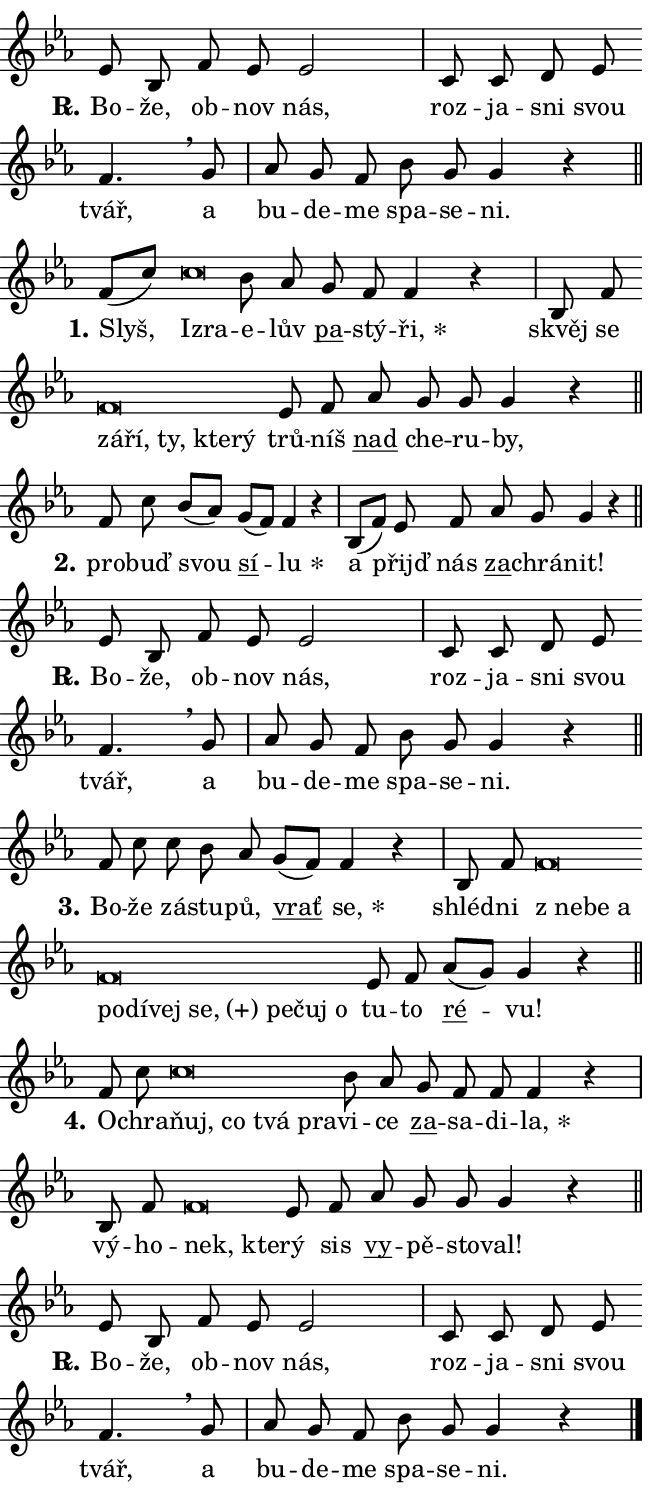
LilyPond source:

\version "2.24.0"
\header { tagline = "" }
\paper {
  indent = 0\cm
  top-margin = 0\cm
  right-margin = 0.13\cm % to fit lyric hyphens
  bottom-margin = 0\cm
  left-margin = 0\cm
  paper-width = 11\cm
  page-breaking = #ly:one-page-breaking
  system-system-spacing.basic-distance = #11
  score-system-spacing.basic-distance = #11
  ragged-last = ##f
}


%% Author: Thomas Morley
%% https://lists.gnu.org/archive/html/lilypond-user/2020-05/msg00002.html
#(define (line-position grob)
"Returns position of @var[grob} in current system:
   @code{'start}, if at first time-step
   @code{'end}, if at last time-step
   @code{'middle} otherwise
"
  (let* ((col (ly:item-get-column grob))
         (ln (ly:grob-object col 'left-neighbor))
         (rn (ly:grob-object col 'right-neighbor))
         (col-to-check-left (if (ly:grob? ln) ln col))
         (col-to-check-right (if (ly:grob? rn) rn col))
         (break-dir-left
           (and
             (ly:grob-property col-to-check-left 'non-musical #f)
             (ly:item-break-dir col-to-check-left)))
         (break-dir-right
           (and
             (ly:grob-property col-to-check-right 'non-musical #f)
             (ly:item-break-dir col-to-check-right))))
        (cond ((eqv? 1 break-dir-left) 'start)
              ((eqv? -1 break-dir-right) 'end)
              (else 'middle))))

#(define (tranparent-at-line-position vctor)
  (lambda (grob)
  "Relying on @code{line-position} select the relevant enry from @var{vctor}.
Used to determine transparency,"
    (case (line-position grob)
      ((end) (not (vector-ref vctor 0)))
      ((middle) (not (vector-ref vctor 1)))
      ((start) (not (vector-ref vctor 2))))))

noteHeadBreakVisibility =
#(define-music-function (break-visibility)(vector?)
"Makes @code{NoteHead}s transparent relying on @var{break-visibility}"
#{
  \override NoteHead.transparent =
    #(tranparent-at-line-position break-visibility)
#})

#(define delete-ledgers-for-transparent-note-heads
  (lambda (grob)
    "Reads whether a @code{NoteHead} is transparent.
If so this @code{NoteHead} is removed from @code{'note-heads} from
@var{grob}, which is supposed to be @code{LedgerLineSpanner}.
As a result ledgers are not printed for this @code{NoteHead}"
    (let* ((nhds-array (ly:grob-object grob 'note-heads))
           (nhds-list
             (if (ly:grob-array? nhds-array)
                 (ly:grob-array->list nhds-array)
                 '()))
           ;; Relies on the transparent-property being done before
           ;; Staff.LedgerLineSpanner.after-line-breaking is executed.
           ;; This is fragile ...
           (to-keep
             (remove
               (lambda (nhd)
                 (ly:grob-property nhd 'transparent #f))
               nhds-list)))
      ;; TODO find a better method to iterate over grob-arrays, similiar
      ;; to filter/remove etc for lists
      ;; For now rebuilt from scratch
      (set! (ly:grob-object grob 'note-heads)  '())
      (for-each
        (lambda (nhd)
          (ly:pointer-group-interface::add-grob grob 'note-heads nhd))
        to-keep))))

squashNotes = {
  \override NoteHead.X-extent = #'(-0.2 . 0.2)
  \override NoteHead.Y-extent = #'(-0.75 . 0)
  \override NoteHead.stencil =
    #(lambda (grob)
       (let ((pos (ly:grob-property grob 'staff-position)))
         (begin
           (if (< pos -7) (display "ERROR: Lower brevis then expected\n") (display ""))
           (if (<= pos -6) ly:text-interface::print ly:note-head::print))))
}
unSquashNotes = {
  \revert NoteHead.X-extent
  \revert NoteHead.Y-extent
  \revert NoteHead.stencil
}

hideNotes = \noteHeadBreakVisibility #begin-of-line-visible
unHideNotes = \noteHeadBreakVisibility #all-visible

% work-around for resetting accidentals
% https://lilypond.org/doc/v2.23/Documentation/notation/displaying-rhythms#unmetered-music
cadenzaMeasure = {
  \cadenzaOff
  \partial 1024 s1024
  \cadenzaOn
}

#(define-markup-command (accent layout props text) (markup?)
  "Underline accented syllable"
  (interpret-markup layout props
    #{\markup \override #'(offset . 4.3) \underline { #text }#}))

responsum = \markup \concat {
  "R" \hspace #-1.05 \path #0.1 #'((moveto 0 0.07) (lineto 0.9 0.8)) \hspace #0.05 "."
}

spaceSize = #0.6828661417322834 % exact space size for TeX Gyre Schola

\layout {
  \context {
    \Staff
    \remove "Time_signature_engraver"
    \override LedgerLineSpanner.after-line-breaking = #delete-ledgers-for-transparent-note-heads
  }
  \context {
    \Lyrics {
      \override LyricSpace.minimum-distance = \spaceSize
      \override LyricText.font-name = #"TeX Gyre Schola"
      \override LyricText.font-size = 1
      \override StanzaNumber.font-name = #"TeX Gyre Schola Bold"
      \override StanzaNumber.font-size = 1
    }
  }
  \context {
    \Score 
    \override NoteHead.text =
      #(lambda (grob) 
        (let ((pos (ly:grob-property grob 'staff-position)))
          #{\markup {
            \combine
              \halign #-0.55 \raise #(if (= pos -6) 0 0.5) \override #'(thickness . 2) \draw-line #'(3.2 . 0)
              \musicglyph "noteheads.sM1"
          }#}))
  }
}

% magnetic-lyrics.ily
%
%   written by
%     Jean Abou Samra <jean@abou-samra.fr>
%     Werner Lemberg <wl@gnu.org>
%
%   adapted by
%     Jiri Hon <jiri.hon@gmail.com>
%
% Version 2022-Apr-15

% https://www.mail-archive.com/lilypond-user@gnu.org/msg149350.html

#(define (Left_hyphen_pointer_engraver context)
   "Collect syllable-hyphen-syllable occurrences in lyrics and store
them in properties.  This engraver only looks to the left.  For
example, if the lyrics input is @code{foo -- bar}, it does the
following.

@itemize @bullet
@item
Set the @code{text} property of the @code{LyricHyphen} grob between
@q{foo} and @q{bar} to @code{foo}.

@item
Set the @code{left-hyphen} property of the @code{LyricText} grob with
text @q{foo} to the @code{LyricHyphen} grob between @q{foo} and
@q{bar}.
@end itemize

Use this auxiliary engraver in combination with the
@code{lyric-@/text::@/apply-@/magnetic-@/offset!} hook."
   (let ((hyphen #f)
         (text #f))
     (make-engraver
      (acknowledgers
       ((lyric-syllable-interface engraver grob source-engraver)
        (set! text grob)))
      (end-acknowledgers
       ((lyric-hyphen-interface engraver grob source-engraver)
        ;(when (not (grob::has-interface grob 'lyric-space-interface))
          (set! hyphen grob)));)
      ((stop-translation-timestep engraver)
       (when (and text hyphen)
         (ly:grob-set-object! text 'left-hyphen hyphen))
       (set! text #f)
       (set! hyphen #f)))))

#(define (lyric-text::apply-magnetic-offset! grob)
   "If the space between two syllables is less than the value in
property @code{LyricText@/.details@/.squash-threshold}, move the right
syllable to the left so that it gets concatenated with the left
syllable.

Use this function as a hook for
@code{LyricText@/.after-@/line-@/breaking} if the
@code{Left_@/hyphen_@/pointer_@/engraver} is active."
   (let ((hyphen (ly:grob-object grob 'left-hyphen #f)))
     (when hyphen
       (let ((left-text (ly:spanner-bound hyphen LEFT)))
         (when (grob::has-interface left-text 'lyric-syllable-interface)
           (let* ((common (ly:grob-common-refpoint grob left-text X))
                  (this-x-ext (ly:grob-extent grob common X))
                  (left-x-ext
                   (begin
                     ;; Trigger magnetism for left-text.
                     (ly:grob-property left-text 'after-line-breaking)
                     (ly:grob-extent left-text common X)))
                  ;; `delta` is the gap width between two syllables.
                  (delta (- (interval-start this-x-ext)
                            (interval-end left-x-ext)))
                  (details (ly:grob-property grob 'details))
                  (threshold (assoc-get 'squash-threshold details 0.2)))
             (when (< delta threshold)
               (let* (;; We have to manipulate the input text so that
                      ;; ligatures crossing syllable boundaries are not
                      ;; disabled.  For languages based on the Latin
                      ;; script this is essentially a beautification.
                      ;; However, for non-Western scripts it can be a
                      ;; necessity.
                      (lt (ly:grob-property left-text 'text))
                      (rt (ly:grob-property grob 'text))
                      (is-space (grob::has-interface hyphen 'lyric-space-interface))
                      (space (if is-space " " ""))
                      (extra-delta (if is-space spaceSize 0))
                      ;; Append new syllable.
                      (ltrt-space (if (and (string? lt) (string? rt))
                                (string-append lt space rt)
                                (make-concat-markup (list lt space rt))))
                      ;; Right-align `ltrt` to the right side.
                      (ltrt-space-markup (grob-interpret-markup
                               grob
                               (make-translate-markup
                                (cons (interval-length this-x-ext) 0)
                                (make-right-align-markup ltrt-space)))))
                 (begin
                   ;; Don't print `left-text`.
                   (ly:grob-set-property! left-text 'stencil #f)
                   ;; Set text and stencil (which holds all collected
                   ;; syllables so far) and shift it to the left.
                   (ly:grob-set-property! grob 'text ltrt-space)
                   (ly:grob-set-property! grob 'stencil ltrt-space-markup)
                   (ly:grob-translate-axis! grob (- (- delta extra-delta)) X))))))))))


#(define (lyric-hyphen::displace-bounds-first grob)
   ;; Make very sure this callback isn't triggered too early.
   (let ((left (ly:spanner-bound grob LEFT))
         (right (ly:spanner-bound grob RIGHT)))
     (ly:grob-property left 'after-line-breaking)
     (ly:grob-property right 'after-line-breaking)
     (ly:lyric-hyphen::print grob)))

squashThreshold = #0.4

\layout {
  \context {
    \Lyrics
    \consists #Left_hyphen_pointer_engraver
    \override LyricText.after-line-breaking =
      #lyric-text::apply-magnetic-offset!
    \override LyricHyphen.stencil = #lyric-hyphen::displace-bounds-first
    \override LyricText.details.squash-threshold = \squashThreshold
    \override LyricHyphen.minimum-distance = 0
    \override LyricHyphen.minimum-length = \squashThreshold
  }
}

squashText = \override LyricText.details.squash-threshold = 9999
unSquashText = \override LyricText.details.squash-threshold = \squashThreshold

leftText = \override LyricText.self-alignment-X = #LEFT
unLeftText = \revert LyricText.self-alignment-X

starOffset = #(lambda (grob) 
                (let ((x_offset (ly:self-alignment-interface::aligned-on-x-parent grob)))
                  (if (= x_offset 0) 0 (+ x_offset 1.2))))

star = #(define-music-function (syllable)(string?)
"Append star separator at the end of a syllable"
#{
  \once \override LyricText.X-offset = #starOffset
  \lyricmode { \markup {
    #syllable
    \override #'((font-name . "TeX Gyre Schola Bold")) \hspace #0.2 \lower #0.65 \larger "*"
  } }
#})

starAccent = #(define-music-function (syllable)(string?)
"Append star separator at the end of a syllable and make accent"
#{
  \once \override LyricText.X-offset = #starOffset
  \lyricmode { \markup {
    \accent #syllable
    \override #'((font-name . "TeX Gyre Schola Bold")) \hspace #0.2 \lower #0.65 \larger "*"
  } }
#})

breath = #(define-music-function (syllable)(string?)
"Append breathing indicator at the end of a syllable"
#{
  \lyricmode { \markup { #syllable "+" } }
#})

optionalBreath = #(define-music-function (syllable)(string?)
"Append optional breathing indicator at the end of a syllable"
#{
  \lyricmode { \markup { #syllable "(+)" } }
#})


\score {
    <<
        \new Voice = "melody" { \cadenzaOn \key es \major \relative { es'8 bes f' es es2 \cadenzaMeasure \bar "|" c8 c d es \bar "" f4. \breathe g8 \cadenzaMeasure \bar "|" as g f \bar "" bes g g4 r \cadenzaMeasure \bar "||" \break } }
        \new Lyrics \lyricsto "melody" { \lyricmode { \set stanza = \responsum
Bo -- že, ob -- nov nás, roz -- ja -- sni svou tvář, a bu -- de -- me spa -- se -- ni. } }
    >>
    \layout {}
}

\score {
    <<
        \new Voice = "melody" { \cadenzaOn \key es \major \relative { f'8[( c')] \bar "" \squashNotes c\breve*1/16 \hideNotes \breve*1/16 \bar "" \unHideNotes \unSquashNotes bes8 as \bar "" g f f4 r \cadenzaMeasure \bar "|" bes,8 f' \bar "" \squashNotes f\breve*1/16 \hideNotes \breve*1/16 \bar "" \breve*1/16 \bar "" \breve*1/16 \breve*1/16 \bar "" \unHideNotes \unSquashNotes es8 f \bar "" as g g g4 r \cadenzaMeasure \bar "||" \break } }
        \new Lyrics \lyricsto "melody" { \lyricmode { \set stanza = "1."
Slyš, \leftText Iz -- \squashText ra -- \unLeftText \unSquashText e -- lův \markup \accent pa -- stý -- \star ři, skvěj se \leftText zá -- \squashText ří, ty, kte -- rý \unLeftText \unSquashText trů -- níš \markup \accent nad che -- ru -- by, } }
    >>
    \layout {}
}

\score {
    <<
        \new Voice = "melody" { \cadenzaOn \key es \major \relative { f'8 c'8 bes8[( as)] \bar "" g[( f)] f4 r \cadenzaMeasure \bar "|" bes,8[( f'8)] es8 f \bar "" as g g4 r \cadenzaMeasure \bar "||" \break } }
        \new Lyrics \lyricsto "melody" { \lyricmode { \set stanza = "2."
pro -- buď svou \markup \accent sí -- \star lu a přijď nás \markup \accent za -- chrá -- nit! } }
    >>
    \layout {}
}

\score {
    <<
        \new Voice = "melody" { \cadenzaOn \key es \major \relative { es'8 bes f' es es2 \cadenzaMeasure \bar "|" c8 c d es \bar "" f4. \breathe g8 \cadenzaMeasure \bar "|" as g f \bar "" bes g g4 r \cadenzaMeasure \bar "||" \break } }
        \new Lyrics \lyricsto "melody" { \lyricmode { \set stanza = \responsum
Bo -- že, ob -- nov nás, roz -- ja -- sni svou tvář, a bu -- de -- me spa -- se -- ni. } }
    >>
    \layout {}
}

\score {
    <<
        \new Voice = "melody" { \cadenzaOn \key es \major \relative { f'8 c' \bar "" c bes8 as \bar "" g[( f)] f4 r \cadenzaMeasure \bar "|" bes,8 f' \bar "" \squashNotes f\breve*1/16 \hideNotes \breve*1/16 \bar "" \breve*1/16 \bar "" \breve*1/16 \bar "" \breve*1/16 \bar "" \breve*1/16 \bar "" \breve*1/16 \bar "" \breve*1/16 \bar "" \breve*1/16 \breve*1/16 \bar "" \unHideNotes \unSquashNotes es8 f \bar "" as[( g)] g4 r \cadenzaMeasure \bar "||" \break } }
        \new Lyrics \lyricsto "melody" { \lyricmode { \set stanza = "3."
Bo -- že zá -- stu -- pů, \markup \accent vrať \star se, shléd -- ni \leftText "z ne" -- \squashText be a po -- dí -- vej \optionalBreath se, pe -- čuj o \unLeftText \unSquashText tu -- to \markup \accent ré -- vu! } }
    >>
    \layout {}
}

\score {
    <<
        \new Voice = "melody" { \cadenzaOn \key es \major \relative { f'8 c' \bar "" \squashNotes c\breve*1/16 \hideNotes \breve*1/16 \bar "" \breve*1/16 \breve*1/16 \bar "" \unHideNotes \unSquashNotes bes8 as \bar "" g f f f4 r \cadenzaMeasure \bar "|" bes,8 f' \bar "" \squashNotes f\breve*1/16 \hideNotes \breve*1/16 \bar "" \unHideNotes \unSquashNotes es8 f \bar "" as g g g4 r \cadenzaMeasure \bar "||" \break } }
        \new Lyrics \lyricsto "melody" { \lyricmode { \set stanza = "4."
O -- chra -- \leftText ňuj, \squashText co tvá pra -- \unLeftText \unSquashText vi -- ce \markup \accent za -- sa -- di -- \star la, vý -- ho -- \leftText nek, \squashText kte -- \unLeftText \unSquashText rý sis \markup \accent vy -- pě -- sto -- val! } }
    >>
    \layout {}
}

\score {
    <<
        \new Voice = "melody" { \cadenzaOn \key es \major \relative { es'8 bes f' es es2 \cadenzaMeasure \bar "|" c8 c d es \bar "" f4. \breathe g8 \cadenzaMeasure \bar "|" as g f \bar "" bes g g4 r \cadenzaMeasure \bar "||" \break } \bar "|." }
        \new Lyrics \lyricsto "melody" { \lyricmode { \set stanza = \responsum
Bo -- že, ob -- nov nás, roz -- ja -- sni svou tvář, a bu -- de -- me spa -- se -- ni. } }
    >>
    \layout {}
}
